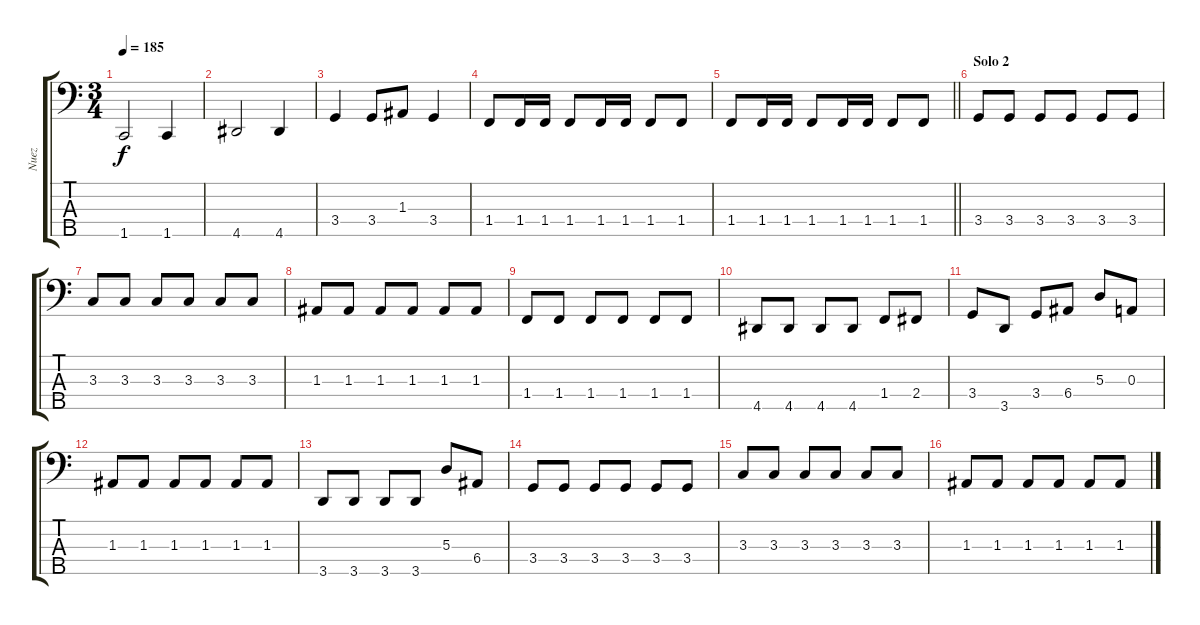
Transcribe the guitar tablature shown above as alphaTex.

\track ("Nuez" "Nuez") {instrument slapbass2}
\staff {score tabs}
\tuning (G2 D2 A1 E1 B0) {hide}
\ts (3 4)
\tempo 185
\clef f4
\ks c
1.5.2{dy f} 1.5.4 |
4.5.2 4.5.4 |
3.4.4 3.4.8 1.3.8 3.4.4 |
1.4.8 1.4.16 1.4.16 1.4.8 1.4.16 1.4.16 1.4.8 1.4.8 |
\barLineRight lightlight
1.4.8 1.4.16 1.4.16 1.4.8 1.4.16 1.4.16 1.4.8 1.4.8 |
\section ("" "Solo 2")
3.4.8 3.4.8 3.4.8 3.4.8 3.4.8 3.4.8 |
3.3.8 3.3.8 3.3.8 3.3.8 3.3.8 3.3.8 |
1.3.8 1.3.8 1.3.8 1.3.8 1.3.8 1.3.8 |
1.4.8 1.4.8 1.4.8 1.4.8 1.4.8 1.4.8 |
4.5.8 4.5.8 4.5.8 4.5.8 1.4.8 2.4.8 |
3.4.8 3.5.8 3.4.8 6.4.8 5.3.8 0.3.8 |
1.3.8 1.3.8 1.3.8 1.3.8 1.3.8 1.3.8 |
3.5.8 3.5.8 3.5.8 3.5.8 5.3.8 6.4.8 |
3.4.8 3.4.8 3.4.8 3.4.8 3.4.8 3.4.8 |
3.3.8 3.3.8 3.3.8 3.3.8 3.3.8 3.3.8 |
1.3.8 1.3.8 1.3.8 1.3.8 1.3.8 1.3.8
